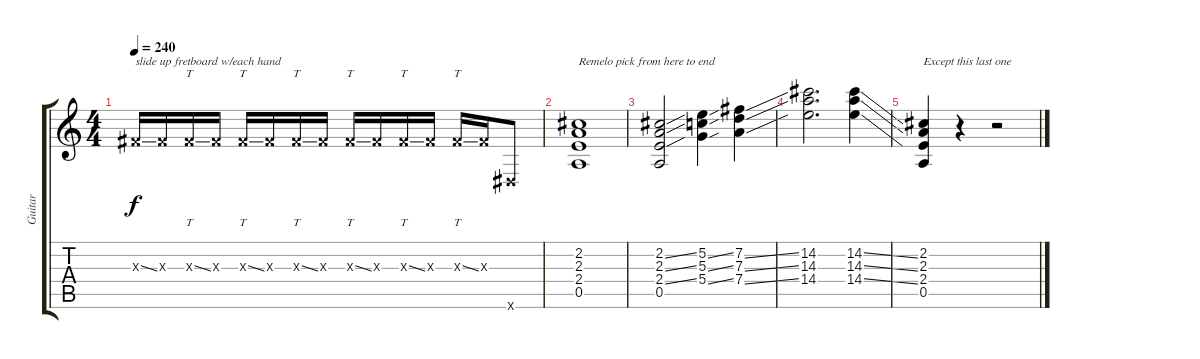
\track ("Guitar" "Guitar") {instrument distortionguitar}
\staff {score tabs}
\tuning (E4 B3 G3 D3 A2 E2) {hide}
\ts (4 4)
\tempo 240
\clef g2
\ks c
-1.3{ss x}.16{txt "slide up fretboard w/each hand" dy f} -1.3{x}.16 -1.3{ss x}.16{tt} -1.3{x}.16 -1.3{ss x}.16{tt} -1.3{x}.16 -1.3{ss x}.16{tt} -1.3{x}.16 -1.3{ss x}.16{tt} -1.3{x}.16 -1.3{ss x}.16{tt} -1.3{x}.16 -1.3{ss x}.16{tt} -1.3{x}.16 -1.6{x}.8 |
(2.2 2.3 2.4 0.5).1{txt "Remelo pick from here to end"} |
(2.2{ss} 2.3{ss} 2.4{ss} 0.5).2 (5.2{ss} 5.3{ss} 5.4{ss}).4 (7.2{ss} 7.3{ss} 7.4{ss}).4 |
(14.2 14.3 14.4).2{d} (14.2{ss} 14.3{ss} 14.4{ss}).4 |
(2.2 2.3 2.4 0.5).4{txt "Except this last one"} r.4 r.2
